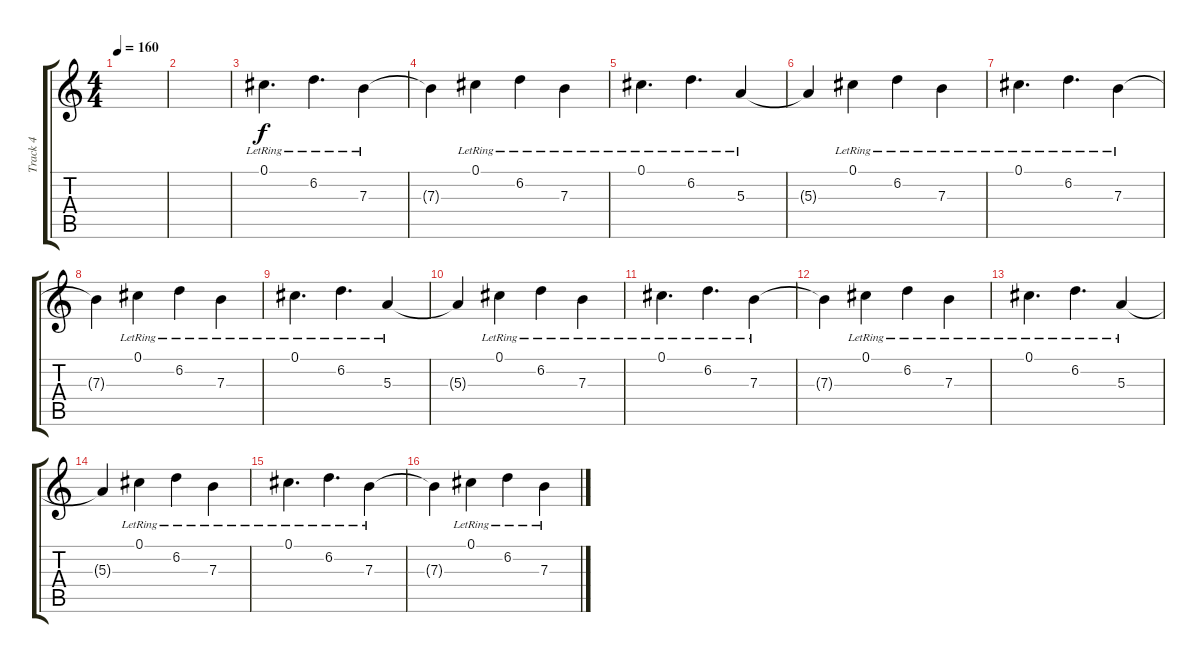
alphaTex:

\track ("Track 4" "Track 4") {instrument electricguitarjazz}
\staff {score tabs}
\tuning (Db4 Ab3 E3 B2 Gb2 B1) {hide}
\ts (4 4)
\tempo 160
\clef g2
\ks c
|
|
0.1{lr}.4{d} 6.2{lr}.4{d} 7.3{lr}.4 |
7.3{t}.4 0.1{lr}.4 6.2{lr}.4 7.3{lr}.4 |
0.1{lr}.4{d} 6.2{lr}.4{d} 5.3{lr}.4 |
5.3{t}.4 0.1{lr}.4 6.2{lr}.4 7.3{lr}.4 |
0.1{lr}.4{d} 6.2{lr}.4{d} 7.3{lr}.4 |
7.3{t}.4 0.1{lr}.4 6.2{lr}.4 7.3{lr}.4 |
0.1{lr}.4{d} 6.2{lr}.4{d} 5.3{lr}.4 |
5.3{t}.4 0.1{lr}.4 6.2{lr}.4 7.3{lr}.4 |
0.1{lr}.4{d} 6.2{lr}.4{d} 7.3{lr}.4 |
7.3{t}.4 0.1{lr}.4 6.2{lr}.4 7.3{lr}.4 |
0.1{lr}.4{d} 6.2{lr}.4{d} 5.3{lr}.4 |
5.3{t}.4 0.1{lr}.4 6.2{lr}.4 7.3{lr}.4 |
0.1{lr}.4{d} 6.2{lr}.4{d} 7.3{lr}.4 |
7.3{t}.4 0.1{lr}.4 6.2{lr}.4 7.3{lr}.4
